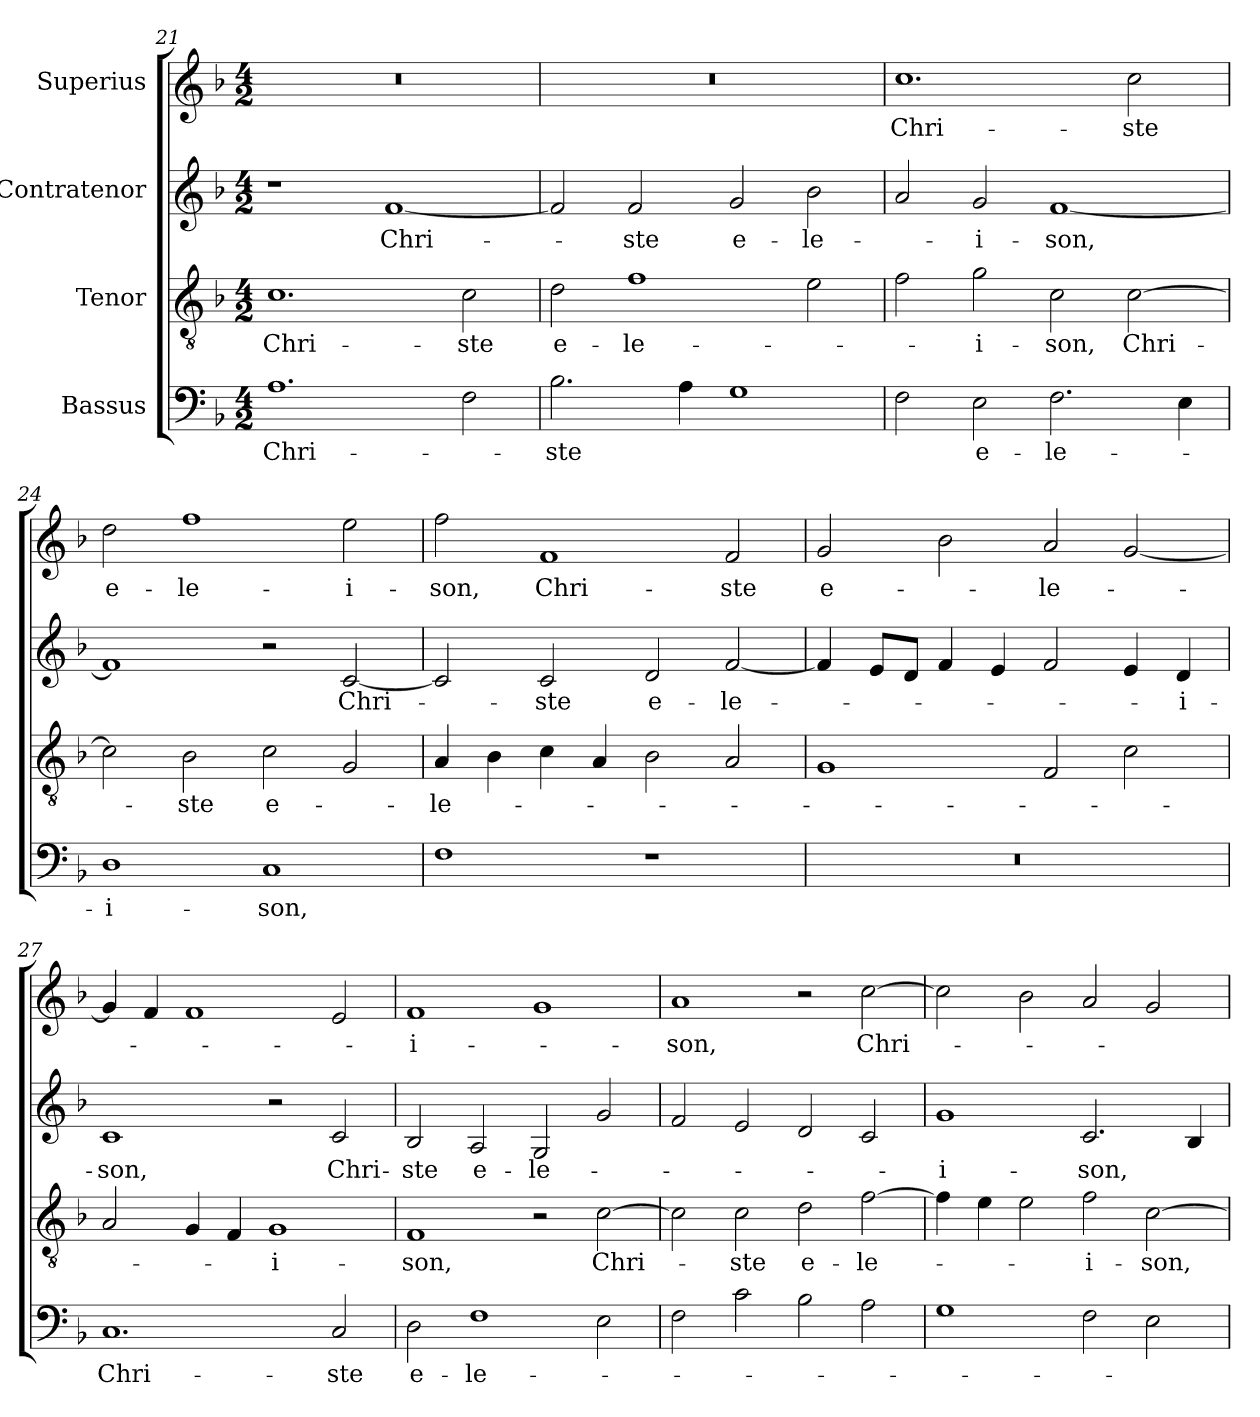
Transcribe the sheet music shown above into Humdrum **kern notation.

**kern	**text	**kern	**text	**kern	**text	**kern	**text
*part4	*part4	*part3	*part3	*part2	*part2	*part1	*part1
*staff4	*staff4	*staff3	*staff3	*staff2	*staff2	*staff1	*staff1
*I"Bassus	*	*I"Tenor	*	*I"Contratenor	*	*I"Superius	*
*clefF4	*	*clefGv2	*	*clefG2	*	*clefG2	*
*k[b-]	*	*k[b-]	*	*k[b-]	*	*k[b-]	*
*M4/2	*	*M4/2	*	*M4/2	*	*M4/2	*
=21	=21	=21	=21	=21	=21	=21	=21
1.A\	Chri-	1.c\	Chri-	1r	.	0r	.
.	.	.	.	[1f/	Chri-	.	.
2F\	.	2c\	-ste	.	.	.	.
=22	=22	=22	=22	=22	=22	=22	=22
2.B-\	-ste	2d\	e-	2f/]	.	0r	.
.	.	1f\	-le-	2f/	-ste	.	.
4A\	.	.	.	.	.	.	.
1G\	.	.	.	2g/	e-	.	.
.	.	2e\	.	2b-\	-le-	.	.
=23	=23	=23	=23	=23	=23	=23	=23
2F\	.	2f\	.	2a/	.	1.cc\	Chri-
2E\	e-	2g\	-i-	2g/	-i-	.	.
2.F\	-le-	2c\	-son,	[1f/	-son,	.	.
.	.	[2c\	Chri-	.	.	2cc\	-ste
4E\	.	.	.	.	.	.	.
=24	=24	=24	=24	=24	=24	=24	=24
1D\	-i-	2c\]	.	1f/]	.	2dd\	e-
.	.	2B-\	-ste	.	.	1ff\	-le-
1C/	-son,	2c\	e-	2r	.	.	.
.	.	2G/	.	[2c/	Chri-	2ee\	-i-
=25	=25	=25	=25	=25	=25	=25	=25
1F\	.	4A/	-le-	2c/]	.	2ff\	-son,
.	.	4B-\	.	.	.	.	.
.	.	4c\	.	2c/	-ste	1f/	Chri-
.	.	4A/	.	.	.	.	.
1r	.	2B-\	.	2d/	e-	.	.
.	.	2A/	.	[2f/	-le-	2f/	-ste
=26	=26	=26	=26	=26	=26	=26	=26
0r	.	1G/	.	4f/]	.	2g/	e-
.	.	.	.	8e/L	.	.	.
.	.	.	.	8d/J	.	.	.
.	.	.	.	4f/	.	2b-\	.
.	.	.	.	4e/	.	.	.
.	.	2F/	.	2f/	.	2a/	-le-
.	.	2c\	.	4e/	.	[2g/	.
.	.	.	.	4d/	-i-	.	.
=27	=27	=27	=27	=27	=27	=27	=27
1.C/	Chri-	2A/	.	1c/	-son,	4g/]	.
.	.	.	.	.	.	4f/	.
.	.	4G/	.	.	.	1f/	.
.	.	4F/	.	.	.	.	.
.	.	1G/	-i-	2r	.	.	.
2C/	-ste	.	.	2c/	Chri-	2e/	.
=28	=28	=28	=28	=28	=28	=28	=28
2D\	e-	1F/	-son,	2B-/	-ste	1f/	-i-
1F\	-le-	.	.	2A/	e-	.	.
.	.	2r	.	2G/	-le-	1g/	.
2E\	.	[2c\	Chri-	2g/	.	.	.
=29	=29	=29	=29	=29	=29	=29	=29
2F\	.	2c\]	.	2f/	.	1a/	-son,
2c\	.	2c\	-ste	2e/	.	.	.
2B-\	.	2d\	e-	2d/	.	2r	.
2A\	.	[2f\	-le-	2c/	.	[2cc\	Chri-
=30	=30	=30	=30	=30	=30	=30	=30
1G\	.	4f\]	.	1g/	-i-	2cc\]	.
.	.	4e\	.	.	.	.	.
.	.	2e\	.	.	.	2b-\	.
2F\	.	2f\	-i-	2.c/	-son,	2a/	.
2E\	.	[2c\	-son,	.	.	2g/	.
.	.	.	.	4B-/	.	.	.
=	=	=	=	=	=	=	=
*-	*-	*-	*-	*-	*-	*-	*-
